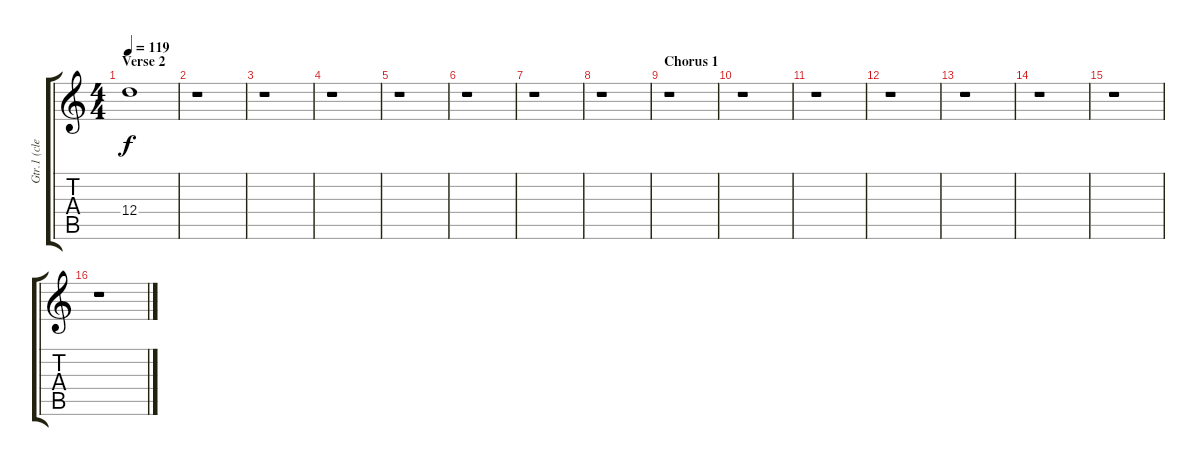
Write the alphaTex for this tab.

\track ("Gtr.1 (clean)" "Gtr.1 (cle") {instrument electricguitarjazz}
\staff {score tabs}
\tuning (E4 B3 G3 D3 A2 E2) {hide}
\ts (4 4)
\section ("" "Verse 2")
\tempo 119
\clef g2
\ks c
12.4{t}.1{dy f} |
r.1 |
r.1 |
r.1 |
r.1 |
r.1 |
r.1 |
r.1 |
\section ("" "Chorus 1")
r.1 |
r.1 |
r.1 |
r.1 |
r.1 |
r.1 |
r.1 |
r.1
